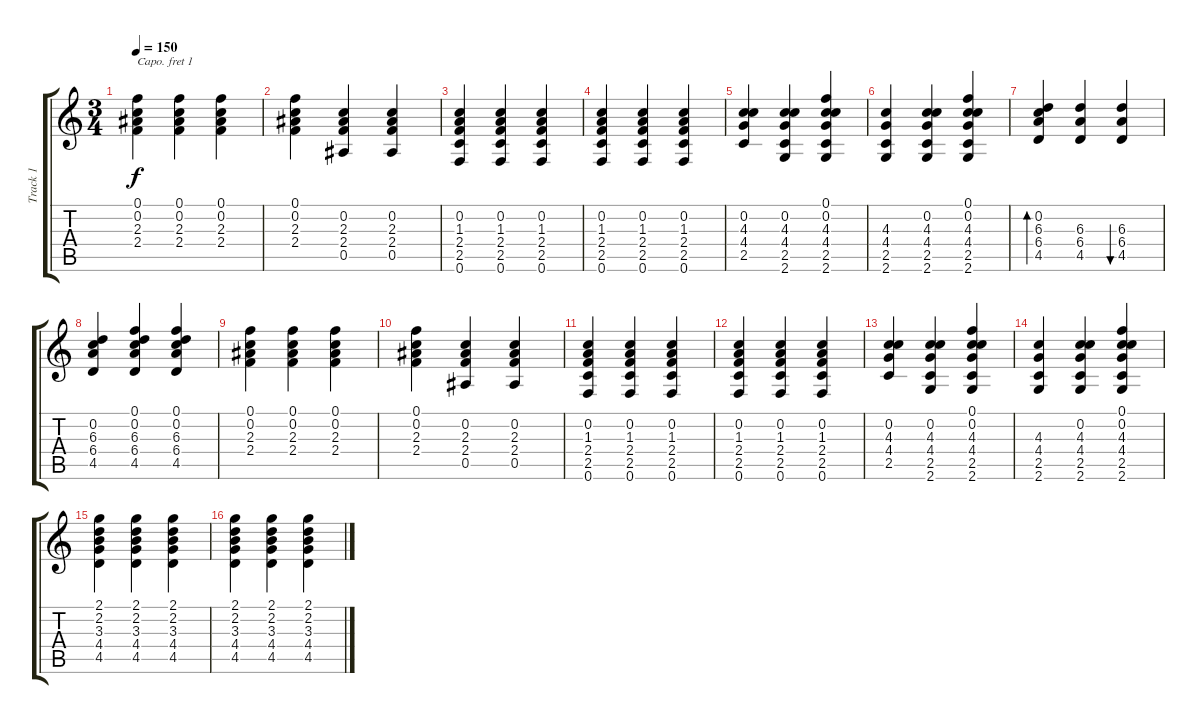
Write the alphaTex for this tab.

\track ("Track 1" "Track 1") {instrument acousticguitarnylon}
\staff {score tabs}
\capo 1
\tuning (E4 B3 G3 D3 A2 E2) {hide}
\ts (3 4)
\tempo 150
\clef g2
\ks c
(0.1 0.2 2.3 2.4).4{dy f} (0.1 0.2 2.3 2.4).4 (0.1 0.2 2.3 2.4).4 |
(0.1 0.2 2.3 2.4).4 (0.2 2.3 2.4 0.5).4 (0.2 2.3 2.4 0.5).4 |
(0.2 1.3 2.4 2.5 0.6).4 (0.2 1.3 2.4 2.5 0.6).4 (0.2 1.3 2.4 2.5 0.6).4 |
(0.2 1.3 2.4 2.5 0.6).4 (0.2 1.3 2.4 2.5 0.6).4 (0.2 1.3 2.4 2.5 0.6).4 |
(0.2 4.3 4.4 2.5).4 (0.2 4.3 4.4 2.5 2.6).4 (0.1 0.2 4.3 4.4 2.5 2.6).4 |
(4.3 4.4 2.5 2.6).4 (0.2 4.3 4.4 2.5 2.6).4 (0.1 0.2 4.3 4.4 2.5 2.6).4 |
(0.2 6.3 6.4 4.5).4{bd 60} (6.3 6.4 4.5).4 (6.3 6.4 4.5).4{bu 60} |
(0.2 6.3 6.4 4.5).4 (0.1 0.2 6.3 6.4 4.5).4 (0.1 0.2 6.3 6.4 4.5).4 |
(0.1 0.2 2.3 2.4).4 (0.1 0.2 2.3 2.4).4 (0.1 0.2 2.3 2.4).4 |
(0.1 0.2 2.3 2.4).4 (0.2 2.3 2.4 0.5).4 (0.2 2.3 2.4 0.5).4 |
(0.2 1.3 2.4 2.5 0.6).4 (0.2 1.3 2.4 2.5 0.6).4 (0.2 1.3 2.4 2.5 0.6).4 |
(0.2 1.3 2.4 2.5 0.6).4 (0.2 1.3 2.4 2.5 0.6).4 (0.2 1.3 2.4 2.5 0.6).4 |
(0.2 4.3 4.4 2.5).4 (0.2 4.3 4.4 2.5 2.6).4 (0.1 0.2 4.3 4.4 2.5 2.6).4 |
(4.3 4.4 2.5 2.6).4 (0.2 4.3 4.4 2.5 2.6).4 (0.1 0.2 4.3 4.4 2.5 2.6).4 |
(2.1 2.2 3.3 4.4 4.5).4 (2.1 2.2 3.3 4.4 4.5).4 (2.1 2.2 3.3 4.4 4.5).4 |
(2.1 2.2 3.3 4.4 4.5).4 (2.1 2.2 3.3 4.4 4.5).4 (2.1 2.2 3.3 4.4 4.5).4
